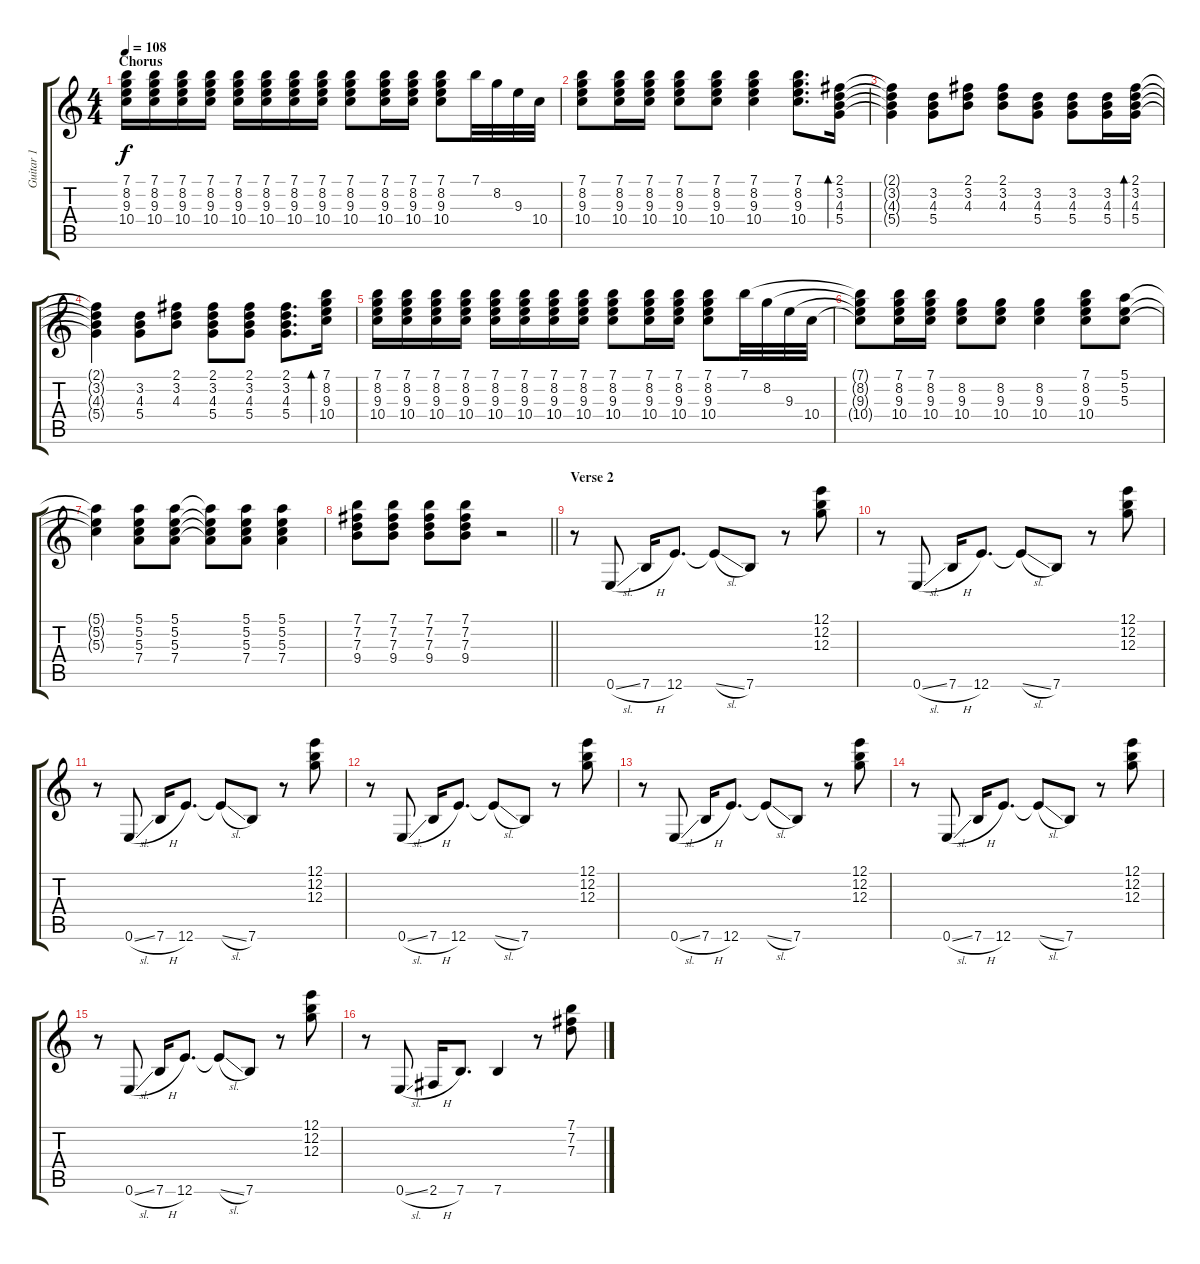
\track ("Guitar 1" "Guitar 1") {instrument acousticguitarsteel}
\staff {score tabs}
\tuning (E4 B3 G3 D3 A2 E2) {hide}
\ts (4 4)
\section ("" "Chorus")
\tempo 108
\clef g2
\ks c
(7.1 8.2 9.3 10.4).16{dy f} (7.1 8.2 9.3 10.4).16 (7.1 8.2 9.3 10.4).16 (7.1 8.2 9.3 10.4).16 (7.1 8.2 9.3 10.4).16 (7.1 8.2 9.3 10.4).16 (7.1 8.2 9.3 10.4).16 (7.1 8.2 9.3 10.4).16 (7.1 8.2 9.3 10.4).8 (7.1 8.2 9.3 10.4).16 (7.1 8.2 9.3 10.4).16 (7.1 8.2 9.3 10.4).8 7.1.32 8.2.32 9.3.32 10.4.32 |
(7.1 8.2 9.3 10.4).8 (7.1 8.2 9.3 10.4).16 (7.1 8.2 9.3 10.4).16 (7.1 8.2 9.3 10.4).8 (7.1 8.2 9.3 10.4).8 (7.1 8.2 9.3 10.4).4 (7.1 8.2 9.3 10.4).8{d} (2.1 3.2 4.3 5.4).16{bd 60} |
(2.1{t} 3.2{t} 4.3{t} 5.4{t}).4 (3.2 4.3 5.4).8 (2.1 3.2 4.3).8 (2.1 3.2 4.3).8 (3.2 4.3 5.4).8 (3.2 4.3 5.4).8 (3.2 4.3 5.4).16 (2.1 3.2 4.3 5.4).16{bd 60} |
(2.1{t} 3.2{t} 4.3{t} 5.4{t}).4 (3.2 4.3 5.4).8 (2.1 3.2 4.3).8 (2.1 3.2 4.3 5.4).8 (2.1 3.2 4.3 5.4).8 (2.1 3.2 4.3 5.4).8{d} (7.1 8.2 9.3 10.4).16{bd 60} |
(7.1 8.2 9.3 10.4).16 (7.1 8.2 9.3 10.4).16 (7.1 8.2 9.3 10.4).16 (7.1 8.2 9.3 10.4).16 (7.1 8.2 9.3 10.4).16 (7.1 8.2 9.3 10.4).16 (7.1 8.2 9.3 10.4).16 (7.1 8.2 9.3 10.4).16 (7.1 8.2 9.3 10.4).8 (7.1 8.2 9.3 10.4).16 (7.1 8.2 9.3 10.4).16 (7.1 8.2 9.3 10.4).8 7.1.32 8.2.32 9.3.32 10.4.32 |
(7.1{t} 8.2{t} 9.3{t} 10.4{t}).8 (7.1 8.2 9.3 10.4).16 (7.1 8.2 9.3 10.4).16 (8.2 9.3 10.4).8 (8.2 9.3 10.4).8 (8.2 9.3 10.4).4 (7.1 8.2 9.3 10.4).8 (5.1 5.2 5.3).8 |
(5.1{t} 5.2{t} 5.3{t}).4 (5.1 5.2 5.3 7.4).8 (5.1 5.2 5.3 7.4).8 (5.1{t} 5.2{t} 5.3{t} 7.4{t}).8 (5.1 5.2 5.3 7.4).8 (5.1 5.2 5.3 7.4).4 |
\barLineRight lightlight
(7.1 7.2 7.3 9.4).8 (7.1 7.2 7.3 9.4).8 (7.1 7.2 7.3 9.4).8 (7.1 7.2 7.3 9.4).8 r.2 |
\section ("" "Verse 2")
r.8 0.6{sl}.8 7.6{h}.16 12.6.8{d} 12.6{sl t}.8 7.6.8 r.8 (12.1 12.2 12.3).8 |
r.8 0.6{sl}.8 7.6{h}.16 12.6.8{d} 12.6{sl t}.8 7.6.8 r.8 (12.1 12.2 12.3).8 |
r.8 0.6{sl}.8 7.6{h}.16 12.6.8{d} 12.6{sl t}.8 7.6.8 r.8 (12.1 12.2 12.3).8 |
r.8 0.6{sl}.8 7.6{h}.16 12.6.8{d} 12.6{sl t}.8 7.6.8 r.8 (12.1 12.2 12.3).8 |
r.8 0.6{sl}.8 7.6{h}.16 12.6.8{d} 12.6{sl t}.8 7.6.8 r.8 (12.1 12.2 12.3).8 |
r.8 0.6{sl}.8 7.6{h}.16 12.6.8{d} 12.6{sl t}.8 7.6.8 r.8 (12.1 12.2 12.3).8 |
r.8 0.6{sl}.8 7.6{h}.16 12.6.8{d} 12.6{sl t}.8 7.6.8 r.8 (12.1 12.2 12.3).8 |
r.8 0.6{sl}.8 2.6{h}.16 7.6.8{d} 7.6.4 r.8 (7.1 7.2 7.3).8
